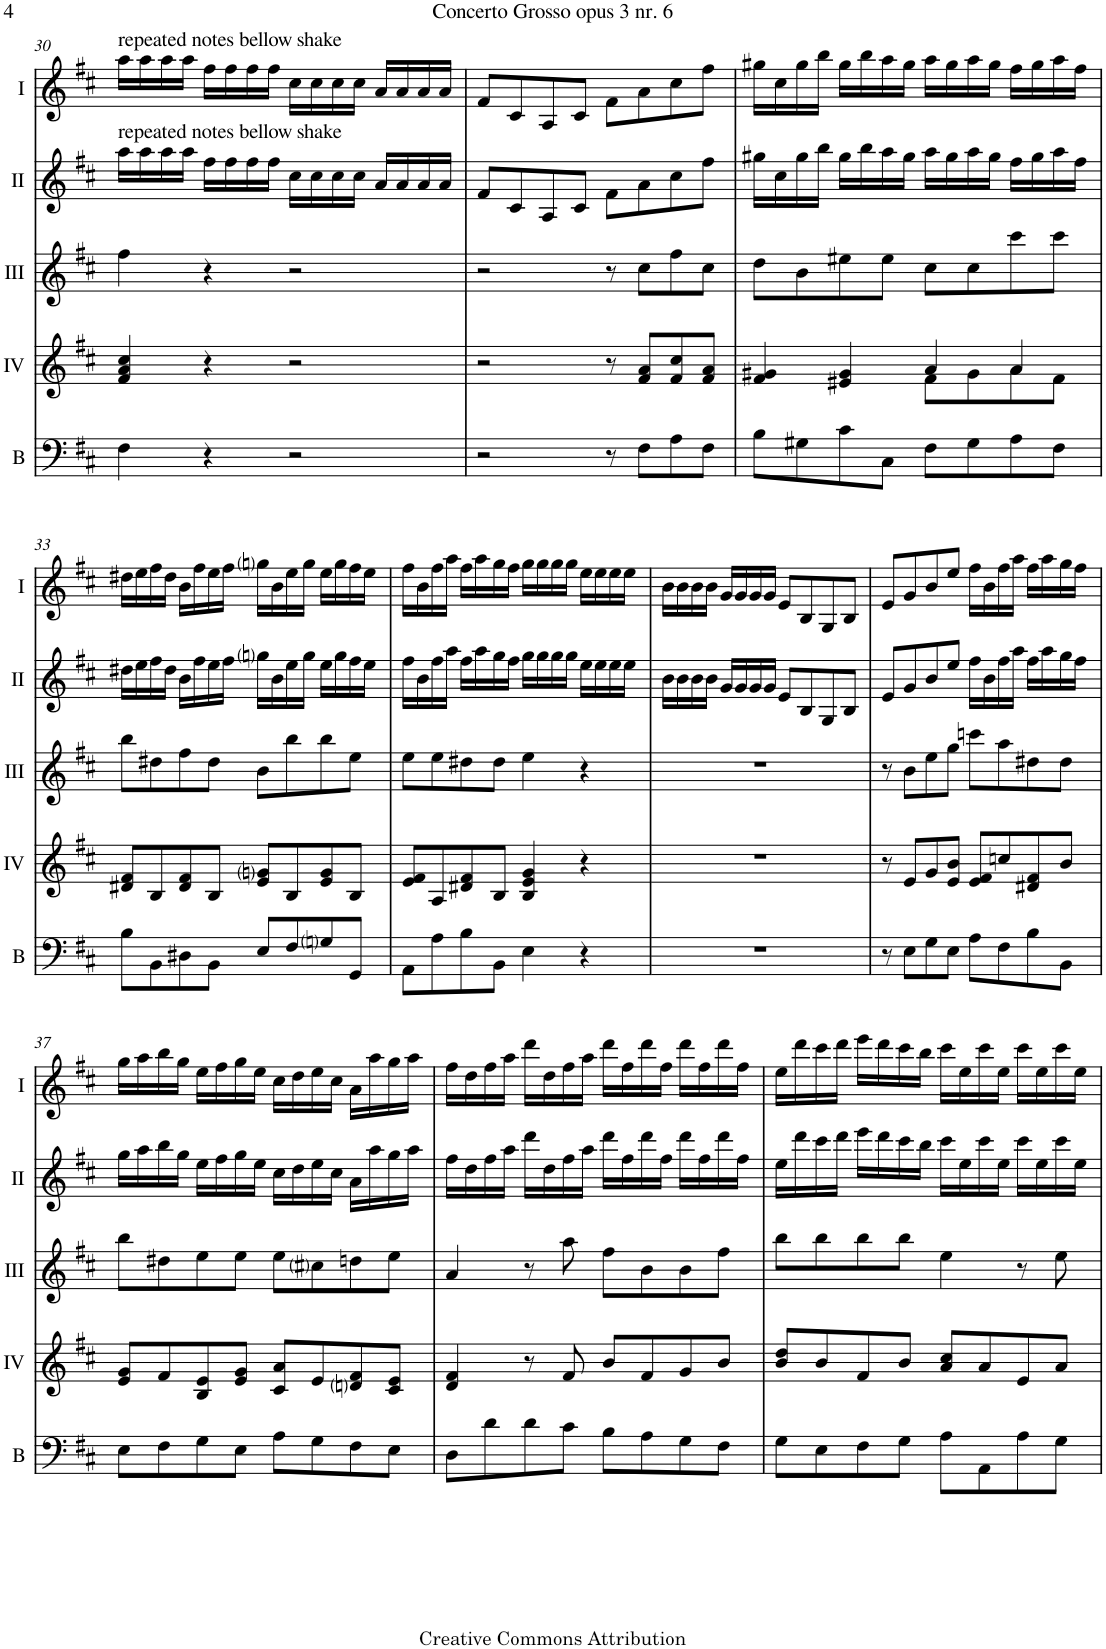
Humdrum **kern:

**kern	**kern	**kern	**kern	**kern
*part5	*part4	*part3	*part2	*part1
*staff5	*staff4	*staff3	*staff2	*staff1
*I"Bass	*I"Acc. 4	*I"Acc. 3	*I"Acc. 2	*I"Acc. 1
*I'B	*	*	*	*
!!LO:PB:g=z
*clefF4	*clefG2	*clefG2	*clefG2	*clefG2
*Trd7c12	*	*Trd7c12	*	*
*k[f#c#]	*k[f#c#]	*k[f#c#]	*k[f#c#]	*k[f#c#]
*M4/4	*M4/4	*M4/4	*M4/4	*M4/4
*met(c)	*met(c)	*met(c)	*met(c)	*met(c)
=30	=30	=30	=30	=30
!	!	!	!	!LO:TX:a:t=repeated notes bellow shake
!	!	!	!LO:TX:a:t=repeated notes bellow shake	!
4F#\	4f#/ 4a/ 4cc#/	4ff#\	16aa\LL	16aa\LL
.	.	.	16aa\	16aa\
.	.	.	16aa\	16aa\
.	.	.	16aa\JJ	16aa\JJ
4r	4r	4r	16ff#\LL	16ff#\LL
.	.	.	16ff#\	16ff#\
.	.	.	16ff#\	16ff#\
.	.	.	16ff#\JJ	16ff#\JJ
2r	2r	2r	16cc#\LL	16cc#\LL
.	.	.	16cc#\	16cc#\
.	.	.	16cc#\	16cc#\
.	.	.	16cc#\JJ	16cc#\JJ
.	.	.	16a/LL	16a/LL
.	.	.	16a/	16a/
.	.	.	16a/	16a/
.	.	.	16a/JJ	16a/JJ
=31	=31	=31	=31	=31
2r	2r	2r	8f#/L	8f#/L
.	.	.	8c#/	8c#/
.	.	.	8A/	8A/
.	.	.	8c#/J	8c#/J
8r	8r	8r	8f#\L	8f#\L
8F#\L	8f#/ 8a/L	8cc#\L	8a\	8a\
8A\	8f#/ 8cc#/	8ff#\	8cc#\	8cc#\
8F#\J	8f#/ 8a/J	8cc#\J	8ff#\J	8ff#\J
=32	=32	=32	=32	=32
*	*^	*	*	*
8B\L	4f#/ 4g#X/	2ryy	8dd\L	16gg#X\LL	16gg#X\LL
.	.	.	.	16cc#\	16cc#\
8G#X\	.	.	8b\	16gg#\	16gg#\
.	.	.	.	16bb\JJ	16bb\JJ
8c#\	4e#X/ 4g#/	.	8ee#X\	16gg#\LL	16gg#\LL
.	.	.	.	16bb\	16bb\
8C#\J	.	.	8ee#\J	16aa\	16aa\
.	.	.	.	16gg#\JJ	16gg#\JJ
8F#\L	4a/	8f#\L	8cc#\L	16aa\LL	16aa\LL
.	.	.	.	16gg#\	16gg#\
8G#\	.	8g#\	8cc#\	16aa\	16aa\
.	.	.	.	16gg#\JJ	16gg#\JJ
8A\	4a/	8a\	8ccc#\	16ff#\LL	16ff#\LL
.	.	.	.	16gg#\	16gg#\
8F#\J	.	8f#\J	8ccc#\J	16aa\	16aa\
.	.	.	.	16ff#\JJ	16ff#\JJ
*	*v	*v	*	*	*
!!LO:LB:g=z
=33	=33	=33	=33	=33
8B\L	8d#X/ 8f#/L	8bb\L	16dd#X\LL	16dd#X\LL
.	.	.	16ee\	16ee\
8BB\	8B/	8dd#X\	16ff#\	16ff#\
.	.	.	16dd#\JJ	16dd#\JJ
8D#X\	8d#/ 8f#/	8ff#\	16b\LL	16b\LL
.	.	.	16ff#\	16ff#\
8BB\J	8B/J	8dd#\J	16ee\	16ee\
.	.	.	16ff#\JJ	16ff#\JJ
8E/L	8e/ 8gni/L	8b\L	16ggni\LL	16ggni\LL
.	.	.	16b\	16b\
8F#/	8B/	8bb\	16ee\	16ee\
.	.	.	16gg\JJ	16gg\JJ
8Gni/	8e/ 8g/	8bb\	16ee\LL	16ee\LL
.	.	.	16gg\	16gg\
8GG/J	8B/J	8ee\J	16ff#\	16ff#\
.	.	.	16ee\JJ	16ee\JJ
=34	=34	=34	=34	=34
8AA\L	8e/ 8f#/L	8ee\L	16ff#\LL	16ff#\LL
.	.	.	16b\	16b\
8A\	8A/	8ee\	16ff#\	16ff#\
.	.	.	16aa\JJ	16aa\JJ
8B\	8d#X/ 8f#/	8dd#X\	16ff#\LL	16ff#\LL
.	.	.	16aa\	16aa\
8BB\J	8B/J	8dd#\J	16gg\	16gg\
.	.	.	16ff#\JJ	16ff#\JJ
4E\	4B/ 4e/ 4g/	4ee\	16gg\LL	16gg\LL
.	.	.	16gg\	16gg\
.	.	.	16gg\	16gg\
.	.	.	16gg\JJ	16gg\JJ
4r	4r	4r	16ee\LL	16ee\LL
.	.	.	16ee\	16ee\
.	.	.	16ee\	16ee\
.	.	.	16ee\JJ	16ee\JJ
=35	=35	=35	=35	=35
1r	1r	1r	16b\LL	16b\LL
.	.	.	16b\	16b\
.	.	.	16b\	16b\
.	.	.	16b\JJ	16b\JJ
.	.	.	16g/LL	16g/LL
.	.	.	16g/	16g/
.	.	.	16g/	16g/
.	.	.	16g/JJ	16g/JJ
.	.	.	8e/L	8e/L
.	.	.	8B/	8B/
.	.	.	8G/	8G/
.	.	.	8B/J	8B/J
=36	=36	=36	=36	=36
8r	8r	8r	8e/L	8e/L
8E\L	8e/L	8b\L	8g/	8g/
8G\	8g/	8ee\	8b/	8b/
8E\J	8e/ 8b/J	8gg\J	8ee/J	8ee/J
8A\L	8e/ 8f#/L	8cccn\L	16ff#\LL	16ff#\LL
.	.	.	16b\	16b\
8F#\	8ccn/	8aa\	16ff#\	16ff#\
.	.	.	16aa\JJ	16aa\JJ
8B\	8d#X/ 8f#/	8dd#X\	16ff#\LL	16ff#\LL
.	.	.	16aa\	16aa\
8BB\J	8b/J	8dd#\J	16gg\	16gg\
.	.	.	16ff#\JJ	16ff#\JJ
!!LO:LB:g=z
=37	=37	=37	=37	=37
8E\L	8e/ 8g/L	8bb\L	16gg\LL	16gg\LL
.	.	.	16aa\	16aa\
8F#\	8f#/	8dd#X\	16bb\	16bb\
.	.	.	16gg\JJ	16gg\JJ
8G\	8B/ 8e/	8ee\	16ee\LL	16ee\LL
.	.	.	16ff#\	16ff#\
8E\J	8e/ 8g/J	8ee\J	16gg\	16gg\
.	.	.	16ee\JJ	16ee\JJ
8A\L	8c#/ 8a/L	8ee\L	16cc#\LL	16cc#\LL
.	.	.	16dd\	16dd\
8G\	8e/	8cc#i\	16ee\	16ee\
.	.	.	16cc#\JJ	16cc#\JJ
8F#\	8dni/ 8f#/	8ddn\	16a\LL	16a\LL
.	.	.	16aa\	16aa\
8E\J	8c#/ 8e/J	8ee\J	16gg\	16gg\
.	.	.	16aa\JJ	16aa\JJ
=38	=38	=38	=38	=38
8D\L	4d/ 4f#/	4a/	16ff#\LL	16ff#\LL
.	.	.	16dd\	16dd\
8d\	.	.	16ff#\	16ff#\
.	.	.	16aa\JJ	16aa\JJ
8d\	8r	8r	16ddd\LL	16ddd\LL
.	.	.	16dd\	16dd\
8c#\J	8f#/	8aa\	16ff#\	16ff#\
.	.	.	16aa\JJ	16aa\JJ
8B\L	8b/L	8ff#\L	16ddd\LL	16ddd\LL
.	.	.	16ff#\	16ff#\
8A\	8f#/	8b\	16ddd\	16ddd\
.	.	.	16ff#\JJ	16ff#\JJ
8G\	8g/	8b\	16ddd\LL	16ddd\LL
.	.	.	16ff#\	16ff#\
8F#\J	8b/J	8ff#\J	16ddd\	16ddd\
.	.	.	16ff#\JJ	16ff#\JJ
=39	=39	=39	=39	=39
8G\L	8b/ 8dd/L	8bb\L	16ee\LL	16ee\LL
.	.	.	16ddd\	16ddd\
8E\	8b/	8bb\	16ccc#\	16ccc#\
.	.	.	16ddd\JJ	16ddd\JJ
8F#\	8f#/	8bb\	16eee\LL	16eee\LL
.	.	.	16ddd\	16ddd\
8G\J	8b/J	8bb\J	16ccc#\	16ccc#\
.	.	.	16bb\JJ	16bb\JJ
8A\L	8a/ 8cc#/L	4ee\	16ccc#\LL	16ccc#\LL
.	.	.	16ee\	16ee\
8AA\	8a/	.	16ccc#\	16ccc#\
.	.	.	16ee\JJ	16ee\JJ
8A\	8e/	8r	16ccc#\LL	16ccc#\LL
.	.	.	16ee\	16ee\
8G\J	8a/J	8ee\	16ccc#\	16ccc#\
.	.	.	16ee\JJ	16ee\JJ
=	=	=	=	=
*-	*-	*-	*-	*-
